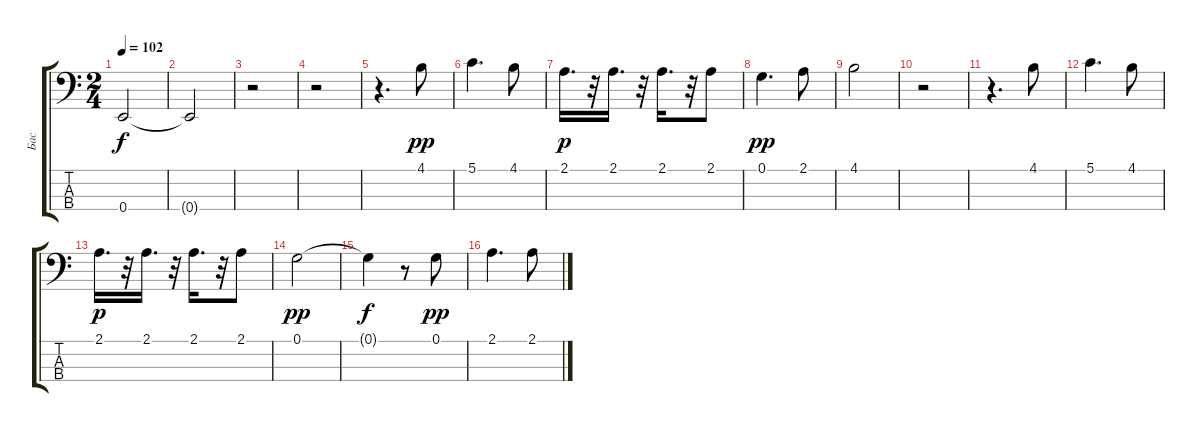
\track ("Бас" "Бас") {instrument fretlessbass}
\staff {score tabs}
\tuning (G2 D2 A1 E1) {hide}
\ts (2 4)
\tempo 102
\clef f4
\ks c
0.4{t}.2{dy f} |
0.4{t}.2 |
r.2 |
r.2 |
r.4{d} 4.1.8{dy pp volume 16} |
5.1.4{d} 4.1.8 |
2.1.16{d dy p} r.32 2.1.16{d} r.32 2.1.16{d} r.32 2.1.8 |
0.1.4{d dy pp} 2.1.8 |
4.1.2 |
r.2 |
r.4{d} 4.1.8 |
5.1.4{d} 4.1.8 |
2.1.16{d dy p} r.32 2.1.16{d} r.32 2.1.16{d} r.32 2.1.8 |
0.1.2{dy pp} |
0.1{t}.4{dy f} r.8 0.1.8{dy pp} |
2.1.4{d} 2.1.8
